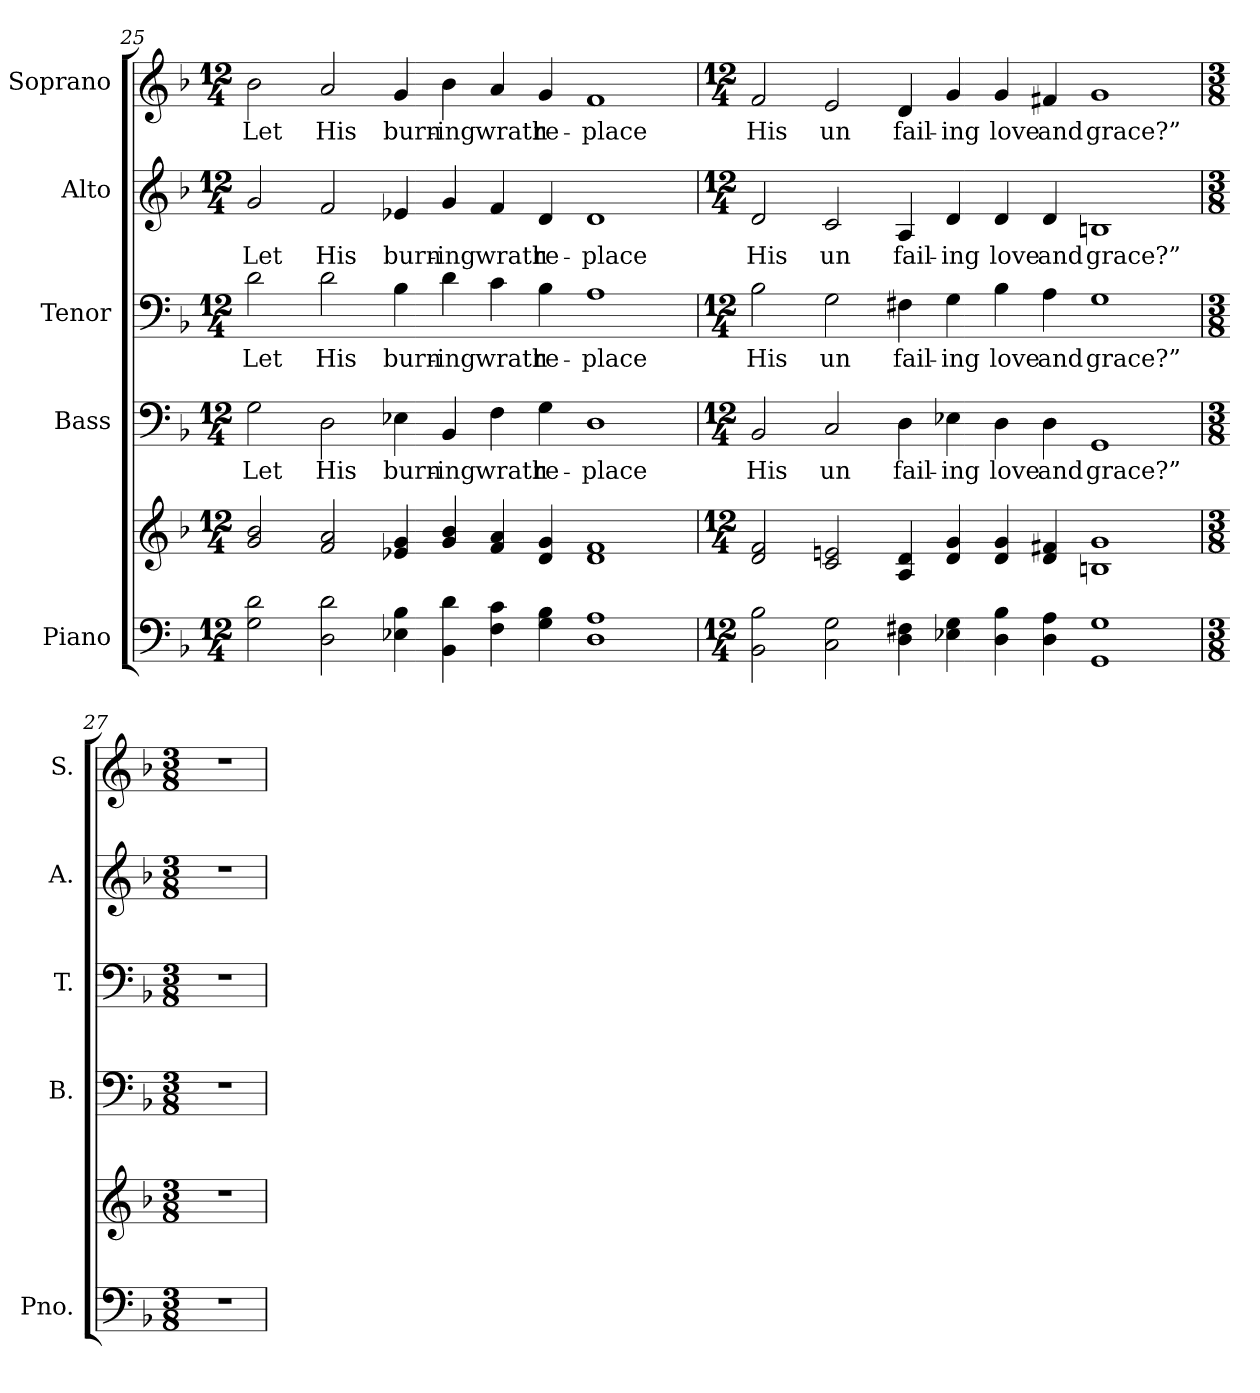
**kern	**kern	**kern	**text	**kern	**text	**kern	**text	**kern	**text
*part5	*part5	*part4	*part4	*part3	*part3	*part2	*part2	*part1	*part1
*staff6	*staff5	*staff4	*staff4	*staff3	*staff3	*staff2	*staff2	*staff1	*staff1
*I"Piano	*	*I"Bass	*	*I"Tenor	*	*I"Alto	*	*I"Soprano	*
*I'Pno.	*	*I'B.	*	*I'T.	*	*I'A.	*	*I'S.	*
!!LO:LB:g=z
*clefF4	*clefG2	*clefF4	*	*clefF4	*	*clefG2	*	*clefG2	*
*k[b-]	*k[b-]	*k[b-]	*	*k[b-]	*	*k[b-]	*	*k[b-]	*
*F:	*F:	*F:	*	*F:	*	*F:	*	*F:	*
*M12/4	*M12/4	*M12/4	*	*M12/4	*	*M12/4	*	*M12/4	*
=25	=25	=25	=25	=25	=25	=25	=25	=25	=25
!	!	!	!LO:LY:b:color=#000000	!	!	!	!	!	!
!	!	!	!	!	!LO:LY:b:color=#000000	!	!	!	!
!	!	!	!	!	!	!	!LO:LY:b:color=#000000	!	!
!	!	!	!	!	!	!	!	!	!LO:LY:b:color=#000000
2Gi\ 2di	2gi/ 2b-i	2Gi\	Let	2di\	Let	2gi/	Let	2b-i\	Let
!	!	!	!LO:LY:b:color=#000000	!	!	!	!	!	!
!	!	!	!	!	!LO:LY:b:color=#000000	!	!	!	!
!	!	!	!	!	!	!	!LO:LY:b:color=#000000	!	!
!	!	!	!	!	!	!	!	!	!LO:LY:b:color=#000000
2Di\ 2di	2fi/ 2ai	2Di\	His	2di\	His	2fi/	His	2ai/	His
!	!	!	!LO:LY:b:color=#000000	!	!	!	!	!	!
!	!	!	!	!	!LO:LY:b:color=#000000	!	!	!	!
!	!	!	!	!	!	!	!LO:LY:b:color=#000000	!	!
!	!	!	!	!	!	!	!	!	!LO:LY:b:color=#000000
4E-Xi\ 4B-i	4e-Xi/ 4gi	4E-Xi\	burn-	4B-i\	burn-	4e-Xi/	burn-	4gi/	burn-
!	!	!	!LO:LY:b:color=#000000	!	!	!	!	!	!
!	!	!	!	!	!LO:LY:b:color=#000000	!	!	!	!
!	!	!	!	!	!	!	!LO:LY:b:color=#000000	!	!
!	!	!	!	!	!	!	!	!	!LO:LY:b:color=#000000
4BB-i\ 4di	4gi/ 4b-i	4BB-i/	-ing	4di\	-ing	4gi/	-ing	4b-i\	-ing
!	!	!	!LO:LY:b:color=#000000	!	!	!	!	!	!
!	!	!	!	!	!LO:LY:b:color=#000000	!	!	!	!
!	!	!	!	!	!	!	!LO:LY:b:color=#000000	!	!
!	!	!	!	!	!	!	!	!	!LO:LY:b:color=#000000
4Fi\ 4ci	4fi/ 4ai	4Fi\	wrath	4ci\	wrath	4fi/	wrath	4ai/	wrath
!	!	!	!LO:LY:b:color=#000000	!	!	!	!	!	!
!	!	!	!	!	!LO:LY:b:color=#000000	!	!	!	!
!	!	!	!	!	!	!	!LO:LY:b:color=#000000	!	!
!	!	!	!	!	!	!	!	!	!LO:LY:b:color=#000000
4Gi\ 4B-i	4di/ 4gi	4Gi\	re-	4B-i\	re-	4di/	re-	4gi/	re-
!	!	!	!LO:LY:b:color=#000000	!	!	!	!	!	!
!	!	!	!	!	!LO:LY:b:color=#000000	!	!	!	!
!	!	!	!	!	!	!	!LO:LY:b:color=#000000	!	!
!	!	!	!	!	!	!	!	!	!LO:LY:b:color=#000000
1Di 1Ai	1di 1fi	1Di	-place	1Ai	-place	1di	-place	1fi	-place
!!LO:PB:g=z
=26	=26	=26	=26	=26	=26	=26	=26	=26	=26
*M12/4	*M12/4	*M12/4	*	*M12/4	*	*M12/4	*	*M12/4	*
!	!	!	!LO:LY:b:color=#000000	!	!	!	!	!	!
!	!	!	!	!	!LO:LY:b:color=#000000	!	!	!	!
!	!	!	!	!	!	!	!LO:LY:b:color=#000000	!	!
!	!	!	!	!	!	!	!	!	!LO:LY:b:color=#000000
2BB-i\ 2B-i	2di/ 2fi	2BB-i/	His	2B-i\	His	2di/	His	2fi/	His
!	!	!	!LO:LY:b:color=#000000	!	!	!	!	!	!
!	!	!	!	!	!LO:LY:b:color=#000000	!	!	!	!
!	!	!	!	!	!	!	!LO:LY:b:color=#000000	!	!
!	!	!	!	!	!	!	!	!	!LO:LY:b:color=#000000
2Ci\ 2Gi	2ci/ 2eni	2Ci/	un	2Gi\	un	2ci/	un	2ei/	un
!	!	!	!LO:LY:b:color=#000000	!	!	!	!	!	!
!	!	!	!	!	!LO:LY:b:color=#000000	!	!	!	!
!	!	!	!	!	!	!	!LO:LY:b:color=#000000	!	!
!	!	!	!	!	!	!	!	!	!LO:LY:b:color=#000000
4Di\ 4F#Xi	4Ai/ 4di	4Di\	fail-	4F#Xi\	fail-	4Ai/	fail-	4di/	fail-
!	!	!	!LO:LY:b:color=#000000	!	!	!	!	!	!
!	!	!	!	!	!LO:LY:b:color=#000000	!	!	!	!
!	!	!	!	!	!	!	!LO:LY:b:color=#000000	!	!
!	!	!	!	!	!	!	!	!	!LO:LY:b:color=#000000
4E-Xi\ 4Gi	4di/ 4gi	4E-Xi\	-ing	4Gi\	-ing	4di/	-ing	4gi/	-ing
!	!	!	!LO:LY:b:color=#000000	!	!	!	!	!	!
!	!	!	!	!	!LO:LY:b:color=#000000	!	!	!	!
!	!	!	!	!	!	!	!LO:LY:b:color=#000000	!	!
!	!	!	!	!	!	!	!	!	!LO:LY:b:color=#000000
4Di\ 4B-i	4di/ 4gi	4Di\	love	4B-i\	love	4di/	love	4gi/	love
!	!	!	!LO:LY:b:color=#000000	!	!	!	!	!	!
!	!	!	!	!	!LO:LY:b:color=#000000	!	!	!	!
!	!	!	!	!	!	!	!LO:LY:b:color=#000000	!	!
!	!	!	!	!	!	!	!	!	!LO:LY:b:color=#000000
4Di\ 4Ai	4di/ 4f#Xi	4Di\	and	4Ai\	and	4di/	and	4f#Xi/	and
!	!	!	!LO:LY:b:color=#000000	!	!	!	!	!	!
!	!	!	!	!	!LO:LY:b:color=#000000	!	!	!	!
!	!	!	!	!	!	!	!LO:LY:b:color=#000000	!	!
!	!	!	!	!	!	!	!	!	!LO:LY:b:color=#000000
1GGi 1Gi	1Bni 1gi	1GGi	grace?”	1Gi	grace?”	1Bni	grace?”	1gi	grace?”
!!LO:LB:g=z
=27	=27	=27	=27	=27	=27	=27	=27	=27	=27
*M3/8	*M3/8	*M3/8	*	*M3/8	*	*M3/8	*	*M3/8	*
!LO:N:vis=1	!LO:N:vis=1	!LO:N:vis=1	!	!LO:N:vis=1	!	!LO:N:vis=1	!	!LO:N:vis=1	!
4.r	4.r	4.r	.	4.r	.	4.r	.	4.r	.
=	=	=	=	=	=	=	=	=	=
*-	*-	*-	*-	*-	*-	*-	*-	*-	*-
